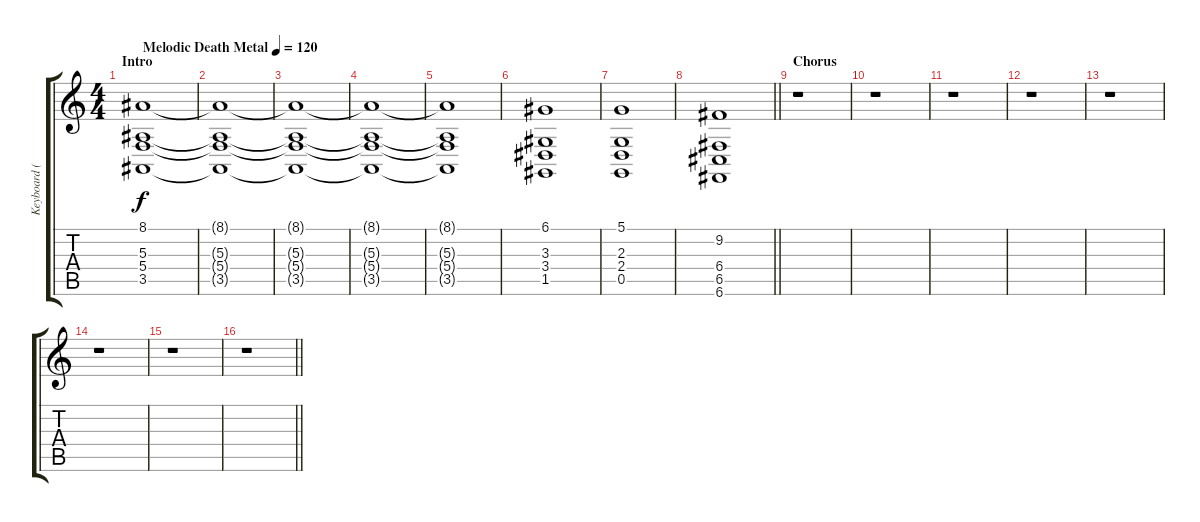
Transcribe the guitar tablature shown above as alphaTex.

\track ("Keyboard (Rythm I)" "Keyboard (") {instrument pad2warm}
\staff {score tabs}
\tuning (D4 A3 F3 C3 G2 C2) {hide}
\ts (4 4)
\section ("" "Intro")
\tempo (120 "Melodic Death Metal")
\clef g2
\ks c
(8.1 5.3 5.4 3.5).1{dy f volume 10 balance 8 instrument pad2warm} |
(8.1{t} 5.3{t} 5.4{t} 3.5{t}).1 |
(8.1{t} 5.3{t} 5.4{t} 3.5{t}).1 |
(8.1{t} 5.3{t} 5.4{t} 3.5{t}).1 |
(8.1{t} 5.3{t} 5.4{t} 3.5{t}).1 |
(6.1 3.3 3.4 1.5).1 |
(5.1 2.3 2.4 0.5).1 |
\barLineRight lightlight
(9.2 6.4 6.5 6.6).1 |
\section ("" "Chorus")
r.1 |
r.1 |
r.1 |
r.1 |
r.1 |
r.1 |
r.1 |
\barLineRight lightlight
r.1
